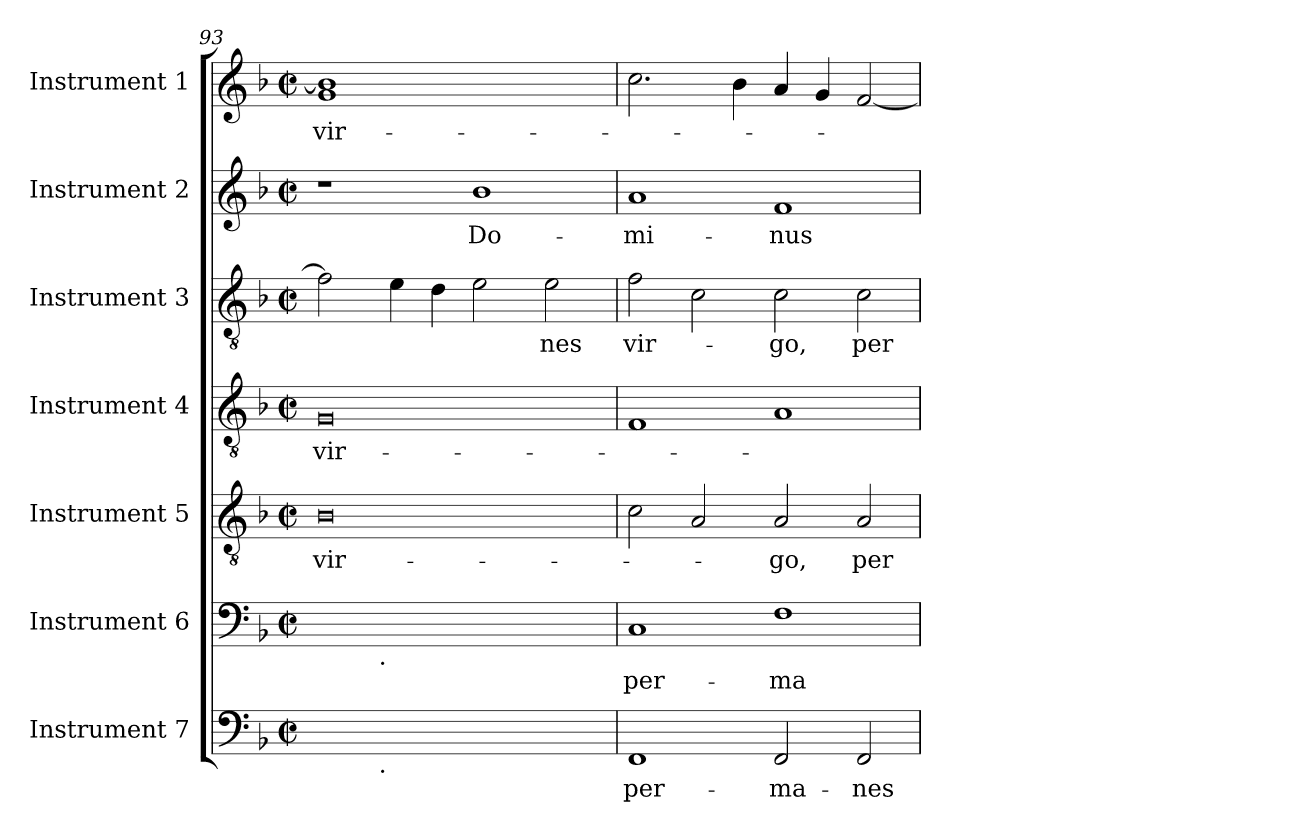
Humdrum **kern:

**kern	**text	**kern	**text	**kern	**text	**kern	**text	**kern	**text	**kern	**text	**kern	**text
*part7	*part7	*part6	*part6	*part5	*part5	*part4	*part4	*part3	*part3	*part2	*part2	*part1	*part1
*staff7	*staff7	*staff6	*staff6	*staff5	*staff5	*staff4	*staff4	*staff3	*staff3	*staff2	*staff2	*staff1	*staff1
*I"Instrument 7	*	*I"Instrument 6	*	*I"Instrument 5	*	*I"Instrument 4	*	*I"Instrument 3	*	*I"Instrument 2	*	*I"Instrument 1	*
*clefF4	*	*clefF4	*	*clefGv2	*	*clefGv2	*	*clefGv2	*	*clefG2	*	*clefG2	*
*k[b-]	*	*k[b-]	*	*k[b-]	*	*k[b-]	*	*k[b-]	*	*k[b-]	*	*k[b-]	*
*F:	*	*F:	*	*F:	*	*F:	*	*F:	*	*F:	*	*F:	*
*M2/2	*	*M2/2	*	*M2/2	*	*M2/2	*	*M2/2	*	*M2/2	*	*M2/2	*
*met(c|)	*	*met(c|)	*	*met(c|)	*	*met(c|)	*	*met(c|)	*	*met(c|)	*	*met(c|)	*
=93	=93	=93	=93	=93	=93	=93	=93	=93	=93	=93	=93	=93	=93
!	!	!	!	!LO:N:vis=0	!LO:LY:b:cj	!LO:N:vis=0	!LO:LY:b:cj	!	!	!	!	!	!LO:LY:b:cj
4...ryy	.	4...ryy	.	1B-	vir-	1G	vir-	2f\]	.	1r	.	1b-] 1g	vir-
!	!	!LO:TX:b:t=.	!	!	!	!	!	!	!	!	!	!	!
!LO:TX:b:t=.	!	!	!	!	!	!	!	!	!	!	!	!	!
1ryy	.	1ryy	.	.	.	.	.	.	.	.	.	.	.
.	.	.	.	.	.	.	.	4e\	.	.	.	.	.
.	.	.	.	.	.	.	.	4d\	.	.	.	.	.
!	!	!	!	!	!	!	!	!	!	!	!LO:LY:b:cj	!	!
.	.	.	.	1ryy	.	1ryy	.	2e\	.	1b-	Do-	1ryy	.
2ryy	.	2ryy	.	.	.	.	.	.	.	.	.	.	.
!	!	!	!	!	!	!	!	!	!LO:LY:b:cj	!	!	!	!
.	.	.	.	.	.	.	.	2e\	-nes	.	.	.	.
32ryy	.	32ryy	.	.	.	.	.	.	.	.	.	.	.
=94	=94	=94	=94	=94	=94	=94	=94	=94	=94	=94	=94	=94	=94
!	!LO:LY:b:cj	!	!LO:LY:b:cj	!	!	!	!	!	!LO:LY:b:cj	!	!LO:LY:b:cj	!	!
1FF	per-	1C	per-	2c\	.	1F	.	2f\	vir-	1a	-mi-	2.cc\	.
.	.	.	.	2A/	.	.	.	2c\	.	.	.	.	.
.	.	.	.	.	.	.	.	.	.	.	.	4b-\	.
!	!LO:LY:b:cj	!	!LO:LY:b:cj	!	!LO:LY:b:cj	!	!	!	!LO:LY:b:cj	!	!LO:LY:b:cj	!	!
2FF/	-ma-	1F	-ma-	2A/	-go,	1A	.	2c\	-go,	1f	-nus	4a/	.
.	.	.	.	.	.	.	.	.	.	.	.	4g/	.
!	!LO:LY:b:cj	!	!	!	!LO:LY:b:cj	!	!	!	!LO:LY:b:cj	!	!	!	!
2FF/	-nes	.	.	2A/	per-	.	.	2c\	per-	.	.	[<2f/	.
=	=	=	=	=	=	=	=	=	=	=	=	=	=
*-	*-	*-	*-	*-	*-	*-	*-	*-	*-	*-	*-	*-	*-
